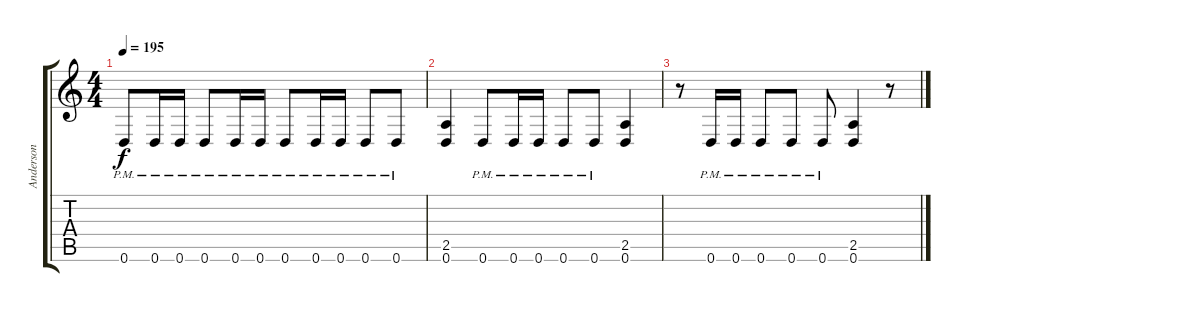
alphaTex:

\track ("Anderson" "Anderson") {instrument distortionguitar}
\staff {score tabs}
\tuning (D4 A3 F3 C3 G2 D2) {hide}
\ts (4 4)
\tempo 195
\clef g2
\ks c
0.6{pm}.8{dy f} 0.6{pm}.16 0.6{pm}.16 0.6{pm}.8 0.6{pm}.16 0.6{pm}.16 0.6{pm}.8 0.6{pm}.16 0.6{pm}.16 0.6{pm}.8 0.6{pm}.8 |
(2.5 0.6).4 0.6{pm}.8 0.6{pm}.16 0.6{pm}.16 0.6{pm}.8 0.6{pm}.8 (2.5 0.6).4 |
r.8 0.6{pm}.16 0.6{pm}.16 0.6{pm}.8 0.6{pm}.8 0.6{pm}.8 (2.5 0.6).4 r.8
